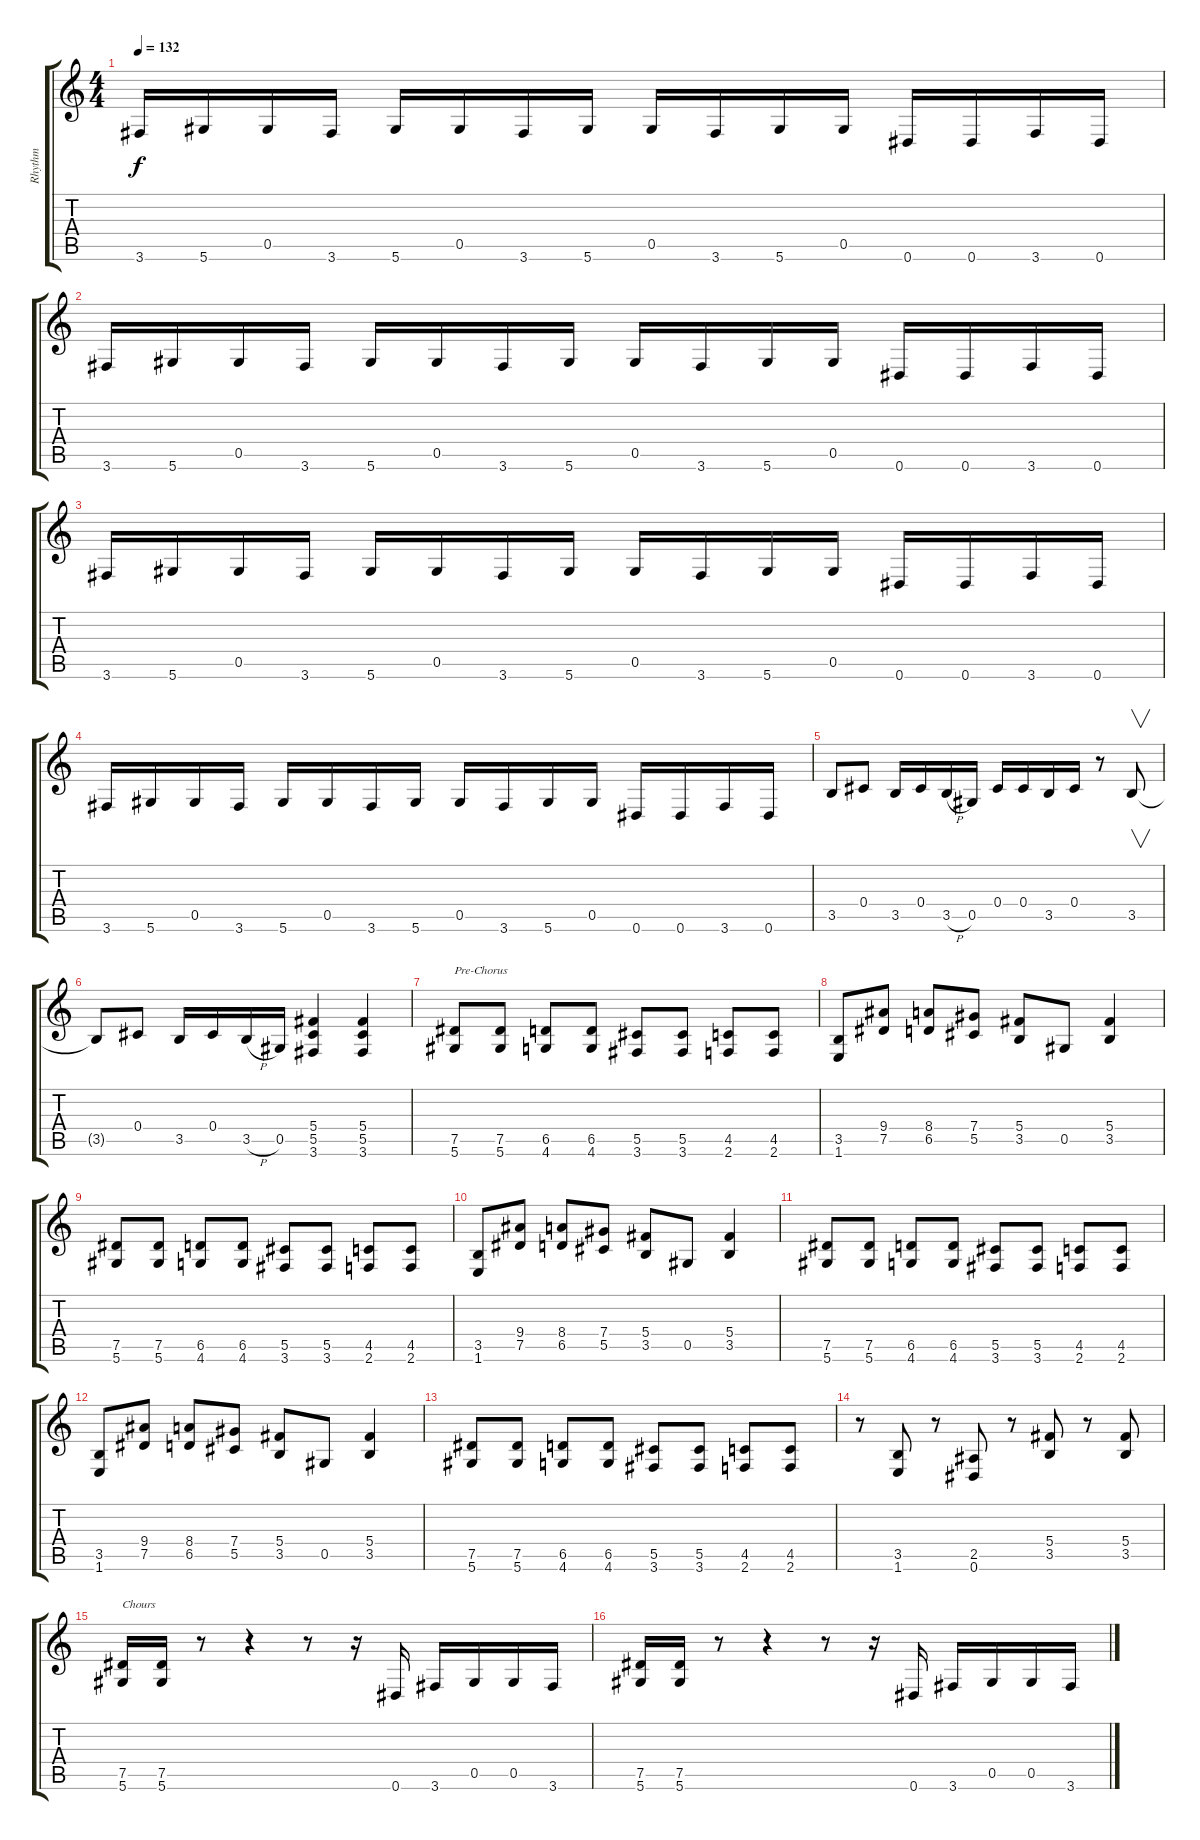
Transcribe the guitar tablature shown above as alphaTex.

\track ("Rhythm" "Rhythm") {instrument distortionguitar}
\staff {score tabs}
\tuning (Eb4 Bb3 Gb3 Db3 Ab2 Eb2) {hide}
\ts (4 4)
\tempo 132
\clef g2
\ks c
3.6.16{dy f} 5.6.16 0.5.16 3.6.16 5.6.16 0.5.16 3.6.16 5.6.16 0.5.16 3.6.16 5.6.16 0.5.16 0.6.16 0.6.16 3.6.16 0.6.16 |
3.6.16 5.6.16 0.5.16 3.6.16 5.6.16 0.5.16 3.6.16 5.6.16 0.5.16 3.6.16 5.6.16 0.5.16 0.6.16 0.6.16 3.6.16 0.6.16 |
3.6.16 5.6.16 0.5.16 3.6.16 5.6.16 0.5.16 3.6.16 5.6.16 0.5.16 3.6.16 5.6.16 0.5.16 0.6.16 0.6.16 3.6.16 0.6.16 |
3.6.16 5.6.16 0.5.16 3.6.16 5.6.16 0.5.16 3.6.16 5.6.16 0.5.16 3.6.16 5.6.16 0.5.16 0.6.16 0.6.16 3.6.16 0.6.16 |
3.5.8 0.4.8 3.5.16 0.4.16 3.5{h}.16 0.5.16 0.4.16 0.4.16 3.5.16 0.4.16 r.8 3.5.8{v} |
3.5{t}.8 0.4.8 3.5.16 0.4.16 3.5{h}.16 0.5.16 (5.4 5.5 3.6).4 (5.4 5.5 3.6).4 |
(7.5 5.6).8{txt "Pre-Chorus"} (7.5 5.6).8 (6.5 4.6).8 (6.5 4.6).8 (5.5 3.6).8 (5.5 3.6).8 (4.5 2.6).8 (4.5 2.6).8 |
(3.5 1.6).8 (9.4 7.5).8 (8.4 6.5).8 (7.4 5.5).8 (5.4 3.5).8 0.5.8 (5.4 3.5).4 |
(7.5 5.6).8 (7.5 5.6).8 (6.5 4.6).8 (6.5 4.6).8 (5.5 3.6).8 (5.5 3.6).8 (4.5 2.6).8 (4.5 2.6).8 |
(3.5 1.6).8 (9.4 7.5).8 (8.4 6.5).8 (7.4 5.5).8 (5.4 3.5).8 0.5.8 (5.4 3.5).4 |
(7.5 5.6).8 (7.5 5.6).8 (6.5 4.6).8 (6.5 4.6).8 (5.5 3.6).8 (5.5 3.6).8 (4.5 2.6).8 (4.5 2.6).8 |
(3.5 1.6).8 (9.4 7.5).8 (8.4 6.5).8 (7.4 5.5).8 (5.4 3.5).8 0.5.8 (5.4 3.5).4 |
(7.5 5.6).8 (7.5 5.6).8 (6.5 4.6).8 (6.5 4.6).8 (5.5 3.6).8 (5.5 3.6).8 (4.5 2.6).8 (4.5 2.6).8 |
r.8 (3.5 1.6).8 r.8 (2.5 0.6).8 r.8 (5.4 3.5).8 r.8 (5.4 3.5).8 |
(7.5 5.6).16{txt "Chours"} (7.5 5.6).16 r.8 r.4 r.8 r.16 0.6.16 3.6.16 0.5.16 0.5.16 3.6.16 |
(7.5 5.6).16 (7.5 5.6).16 r.8 r.4 r.8 r.16 0.6.16 3.6.16 0.5.16 0.5.16 3.6.16
